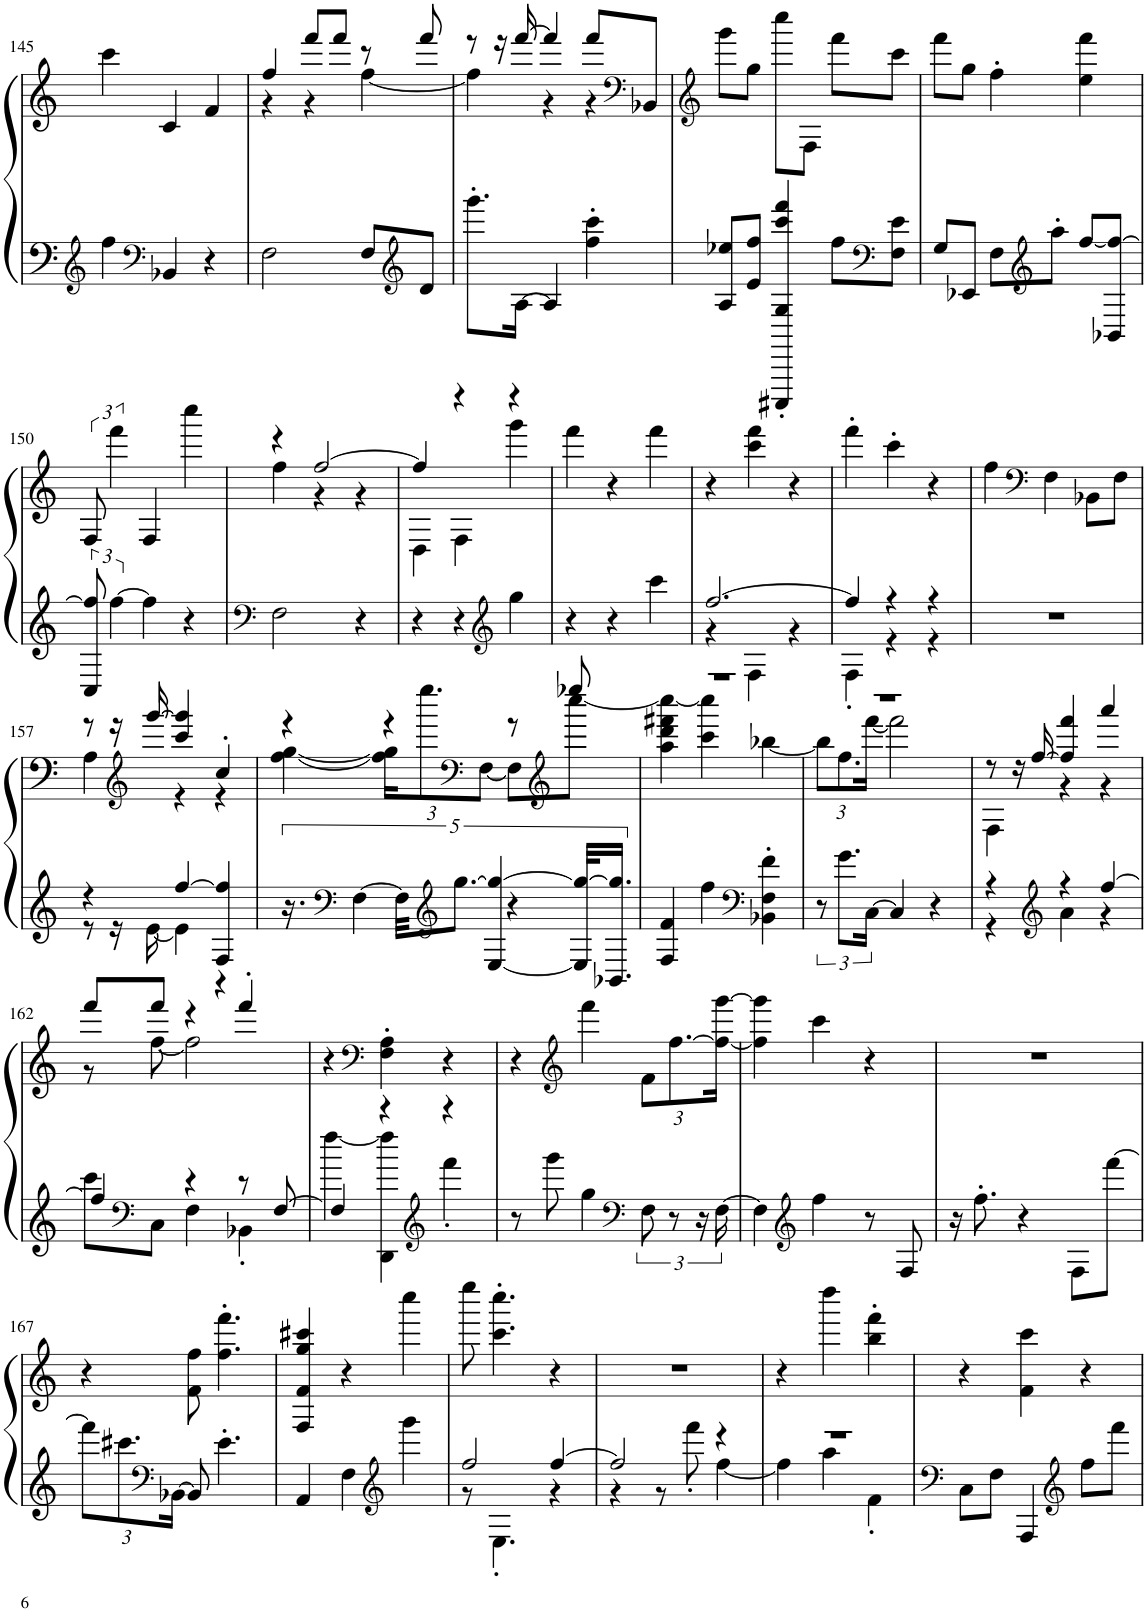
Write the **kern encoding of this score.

**kern	**kern
*part1	*part1
*staff2	*staff1
*I"Piano	*
*I'Pno.	*
!!LO:PB:g=z
*clefG2	*clefG2
*k[]	*k[]
*M3/4	*M3/4
=145	=145
4ff\	4ccc\
*clefF4	*
4BB-X/	4c/
4r	4f/
=146	=146
*	*^
2F\	4ff/	4r
.	8fff/L	4r
.	8fff/J	.
8F/L	8r	[4ff\
*clefG2	*	*
8d/J	8fff/	.
=147	=147	=147
8.ggg'\L	8r	4ff\]
.	16r	.
[16A\Jk	[16fff/	.
4A/]	4fff/]	4r
4ff\' 4ccc\'	8fff/L	4r
*	*clefF4	*
.	8BB-X/J	.
*	*v	*v
=148	=148
*	*clefG2
8A/ 8ee-X/L	8ggg\L
8e/ 8ff/J	8gg\J
4CCC#X/' 4G/' 4ccc/' 4fff/'	8cccc\L
.	8F\J
8ff\L	8fff\L
*clefF4	*
8F\ 8e\J	8ccc\J
=149	=149
8G/L	8fff\L
8EE-X/J	8gg\J
8F\L	4ff'\
*clefG2	*
8aa'\J	.
[8ff/L	4ee\ 4fff\
8BB-X/ 8ff/_J	.
!!LO:LB:g=z
=150	=150
12C/ 12ff/]	12F/
[6ff\	6fff\
4ff\]	4F/
4r	4cccc\
=151	=151
*clefF4	*
*	*^
2F\	4r	4ff\
.	[2ff/	4r
4r	.	4r
=152	=152	=152
4r	4ff/]	4D\
4r	4r	4F\
*clefG2	*	*
4gg\	4r	4ggg\
*	*v	*v
=153	=153
4r	4fff\
4r	4r
4ccc\	4fff\
=154	=154
*^	*
[2.ff/	4r	4r
.	4F\	4ccc\ 4fff\
.	4r	4r
=155	=155	=155
4ff/]	4F'\	4fff'\
4r	4r	4ccc'\
4r	4r	4r
*v	*v	*
=156	=156
2.r	4ff\
*	*clefF4
.	4F\
.	8BB-X\L
.	8F\J
!!LO:LB:g=z
=157	=157
*^	*^
4r	8r	8r	4A\
.	16r	16r	.
*	*	*clefG2	*
.	[16e\	[16ggg/	.
[4ff/	4e\]	4ccc/ 4ggg/]	4r
4F/ 4ff/]	4r	4cc'/	4r
*v	*v	*	*
=158	=158	=158
20.r	4r	[4ff\ [4gg\
*clefF4	*	*
[5F\	.	.
*	*	*Xbrackettup
.	4r	24ff\] 24gg\]KL
40F\KKL]	.	.
.	.	12.eeee\
*clefG2	*	*
[10.gg\J	.	.
*	*clefF4	*
.	.	[12F\J
[20E/ 20gg/_	.	.
4r	8r	8F\L]
*	*clefG2	*
.	8eeee-X/	[8cccc\J
10.E/_ 10.gg/_	4ryy	4ryy
40E/] 40gg/_KLL	.	.
20.BB-X/ 20.gg/]JJ	.	.
=159	=159	=159
4F/ 4f/	2.r	4aa\ 4ddd\ 4fff#X\ 4cccc\_
4ff\	.	4ccc\ 4cccc\]
*clefF4	*	*
4BB-X\' 4F\' 4f\'	.	[4bb-X\
=160	=160	=160
12r	2.r	12bb-\L]
12.g\L	.	12.ff\
[24C\Jk	.	[24fff\Jk
4C/]	.	2fff\]
4r	.	.
=161	=161	=161
*^	*	*
4r	4r	8r	4F\
.	.	16r	.
.	.	[16ff/	.
*clefG2	*	*	*
4r	4a\	4ff/] 4fff/	4r
[4ff/	4r	4aaa/	4r
!!LO:LB:g=z	!!
=162	=162	=162	=162
4ff/]	8ccc\L	8fff/L	8r
*clefF4	*	*	*
.	8C\J	8fff/J	[8ff\
4r	4F\	4r	2ff\]
8r	4BB-X'\	4fff'/	.
[8F/	.	.	.
*	*	*v	*v
=163	=163	=163
4F/]	[4ff\	4r
*	*	*clefF4
4r	4DD\ 4ff\]	4F\' 4A\'
*clefG2	*	*
4r	4fff'\	4r
*v	*v	*
=164	=164
8r	4r
8ggg\	.
*	*clefG2
4gg\	4fff\
*clefF4	*
12F\	12f\L
12r	[12.ff\
24r	.
[24F\	24ff\_ [24ggg\Jk
=165	=165
4F\]	4ff\] 4ggg\]
*clefG2	*
4ff\	4ccc\
8r	4r
8F/	.
=166	=166
16r	2.r
8.ff'\	.
4r	.
8F\L	.
[8fff\J	.
!!LO:LB:g=z
=167	=167
*Xbrackettup	*
12fff\L]	4r
12.ccc#X\	.
*clefF4	*
[24BB-X\Jk	.
8BB-/]	8f\ 8ff\
4.e'\	4.ff\' 4.fff\'
=168	=168
4AA/	4F/ 4f/ 4gg/ 4ccc#X/
4F\	4r
*clefG2	*
4ggg\	4cccc\
=169	=169
*^	*
2ff/	8r	8eeee\
.	4.E'\	4.ccc\' 4.cccc\'
[4ff/	4r	4r
=170	=170	=170
2ff/]	4r	2.r
.	8r	.
.	8fff'\	.
4r	[4ff\	.
=171	=171	=171
2.r	4ff\]	4r
.	4aa\	4dddd\
.	4f'\	4bb\' 4fff\'
*v	*v	*
=172	=172
*clefF4	*
8C\L	4r
8F\J	.
4AAA/	4f\ 4ccc\
*clefG2	*
8ff\L	4r
8fff\J	.
=	=
*-	*-
